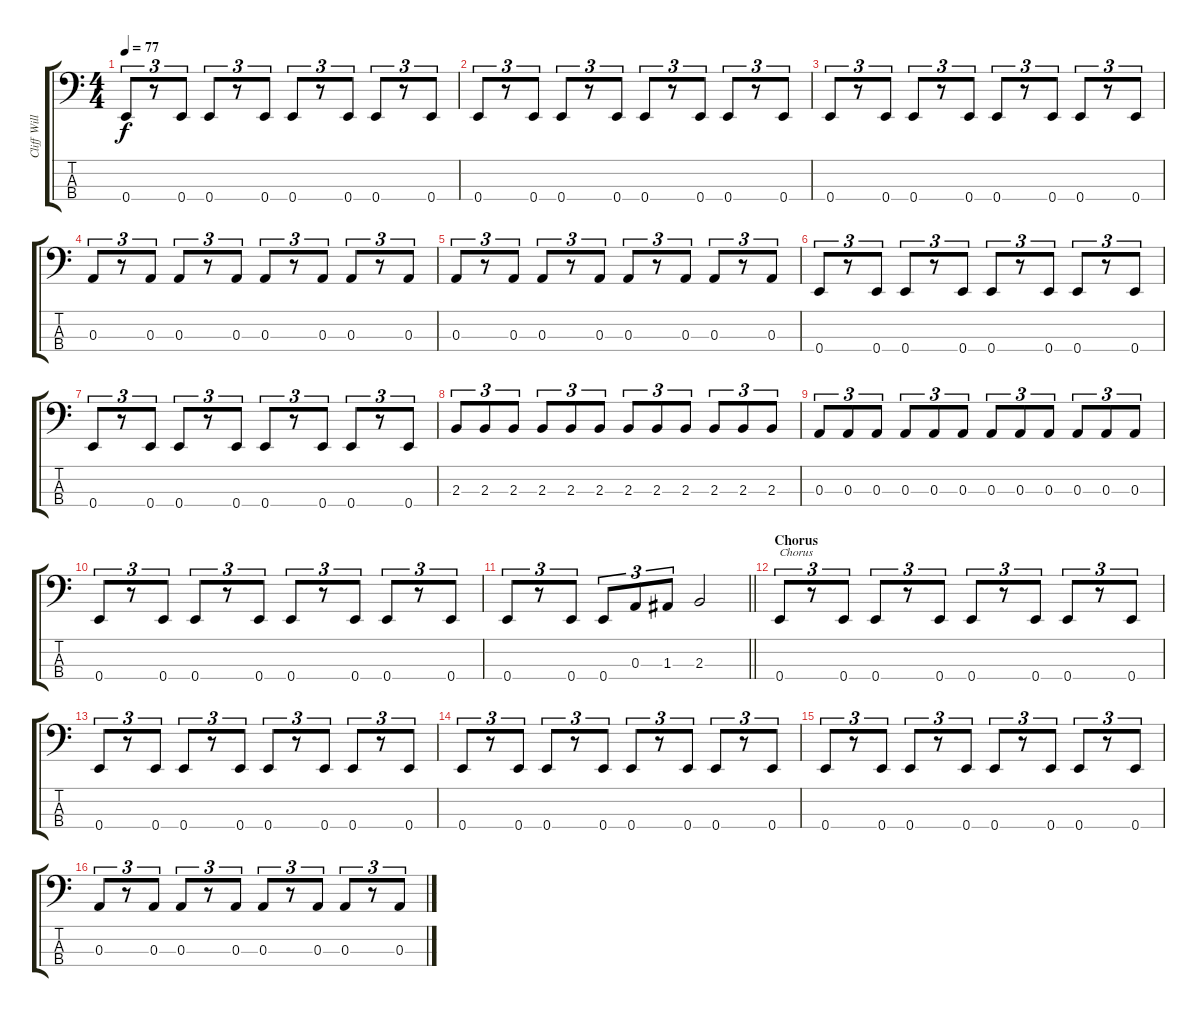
\track ("Cliff Williams" "Cliff Will") {instrument electricbassfinger}
\staff {score tabs}
\tuning (G2 D2 A1 E1) {hide}
\ts (4 4)
\tempo 77
\clef f4
\ks c
0.4.8{tu (3 2) dy f} r.8{tu (3 2)} 0.4.8{tu (3 2)} 0.4.8{tu (3 2)} r.8{tu (3 2)} 0.4.8{tu (3 2)} 0.4.8{tu (3 2)} r.8{tu (3 2)} 0.4.8{tu (3 2)} 0.4.8{tu (3 2)} r.8{tu (3 2)} 0.4.8{tu (3 2)} |
0.4.8{tu (3 2)} r.8{tu (3 2)} 0.4.8{tu (3 2)} 0.4.8{tu (3 2)} r.8{tu (3 2)} 0.4.8{tu (3 2)} 0.4.8{tu (3 2)} r.8{tu (3 2)} 0.4.8{tu (3 2)} 0.4.8{tu (3 2)} r.8{tu (3 2)} 0.4.8{tu (3 2)} |
0.4.8{tu (3 2)} r.8{tu (3 2)} 0.4.8{tu (3 2)} 0.4.8{tu (3 2)} r.8{tu (3 2)} 0.4.8{tu (3 2)} 0.4.8{tu (3 2)} r.8{tu (3 2)} 0.4.8{tu (3 2)} 0.4.8{tu (3 2)} r.8{tu (3 2)} 0.4.8{tu (3 2)} |
0.3.8{tu (3 2)} r.8{tu (3 2)} 0.3.8{tu (3 2)} 0.3.8{tu (3 2)} r.8{tu (3 2)} 0.3.8{tu (3 2)} 0.3.8{tu (3 2)} r.8{tu (3 2)} 0.3.8{tu (3 2)} 0.3.8{tu (3 2)} r.8{tu (3 2)} 0.3.8{tu (3 2)} |
0.3.8{tu (3 2)} r.8{tu (3 2)} 0.3.8{tu (3 2)} 0.3.8{tu (3 2)} r.8{tu (3 2)} 0.3.8{tu (3 2)} 0.3.8{tu (3 2)} r.8{tu (3 2)} 0.3.8{tu (3 2)} 0.3.8{tu (3 2)} r.8{tu (3 2)} 0.3.8{tu (3 2)} |
0.4.8{tu (3 2)} r.8{tu (3 2)} 0.4.8{tu (3 2)} 0.4.8{tu (3 2)} r.8{tu (3 2)} 0.4.8{tu (3 2)} 0.4.8{tu (3 2)} r.8{tu (3 2)} 0.4.8{tu (3 2)} 0.4.8{tu (3 2)} r.8{tu (3 2)} 0.4.8{tu (3 2)} |
0.4.8{tu (3 2)} r.8{tu (3 2)} 0.4.8{tu (3 2)} 0.4.8{tu (3 2)} r.8{tu (3 2)} 0.4.8{tu (3 2)} 0.4.8{tu (3 2)} r.8{tu (3 2)} 0.4.8{tu (3 2)} 0.4.8{tu (3 2)} r.8{tu (3 2)} 0.4.8{tu (3 2)} |
2.3.8{tu (3 2)} 2.3.8{tu (3 2)} 2.3.8{tu (3 2)} 2.3.8{tu (3 2)} 2.3.8{tu (3 2)} 2.3.8{tu (3 2)} 2.3.8{tu (3 2)} 2.3.8{tu (3 2)} 2.3.8{tu (3 2)} 2.3.8{tu (3 2)} 2.3.8{tu (3 2)} 2.3.8{tu (3 2)} |
0.3.8{tu (3 2)} 0.3.8{tu (3 2)} 0.3.8{tu (3 2)} 0.3.8{tu (3 2)} 0.3.8{tu (3 2)} 0.3.8{tu (3 2)} 0.3.8{tu (3 2)} 0.3.8{tu (3 2)} 0.3.8{tu (3 2)} 0.3.8{tu (3 2)} 0.3.8{tu (3 2)} 0.3.8{tu (3 2)} |
0.4.8{tu (3 2)} r.8{tu (3 2)} 0.4.8{tu (3 2)} 0.4.8{tu (3 2)} r.8{tu (3 2)} 0.4.8{tu (3 2)} 0.4.8{tu (3 2)} r.8{tu (3 2)} 0.4.8{tu (3 2)} 0.4.8{tu (3 2)} r.8{tu (3 2)} 0.4.8{tu (3 2)} |
\barLineRight lightlight
0.4.8{tu (3 2)} r.8{tu (3 2)} 0.4.8{tu (3 2)} 0.4.8{tu (3 2)} 0.3.8{tu (3 2)} 1.3.8{tu (3 2)} 2.3.2 |
\section ("" "Chorus")
0.4.8{tu (3 2) txt "Chorus"} r.8{tu (3 2)} 0.4.8{tu (3 2)} 0.4.8{tu (3 2)} r.8{tu (3 2)} 0.4.8{tu (3 2)} 0.4.8{tu (3 2)} r.8{tu (3 2)} 0.4.8{tu (3 2)} 0.4.8{tu (3 2)} r.8{tu (3 2)} 0.4.8{tu (3 2)} |
0.4.8{tu (3 2)} r.8{tu (3 2)} 0.4.8{tu (3 2)} 0.4.8{tu (3 2)} r.8{tu (3 2)} 0.4.8{tu (3 2)} 0.4.8{tu (3 2)} r.8{tu (3 2)} 0.4.8{tu (3 2)} 0.4.8{tu (3 2)} r.8{tu (3 2)} 0.4.8{tu (3 2)} |
0.4.8{tu (3 2)} r.8{tu (3 2)} 0.4.8{tu (3 2)} 0.4.8{tu (3 2)} r.8{tu (3 2)} 0.4.8{tu (3 2)} 0.4.8{tu (3 2)} r.8{tu (3 2)} 0.4.8{tu (3 2)} 0.4.8{tu (3 2)} r.8{tu (3 2)} 0.4.8{tu (3 2)} |
0.4.8{tu (3 2)} r.8{tu (3 2)} 0.4.8{tu (3 2)} 0.4.8{tu (3 2)} r.8{tu (3 2)} 0.4.8{tu (3 2)} 0.4.8{tu (3 2)} r.8{tu (3 2)} 0.4.8{tu (3 2)} 0.4.8{tu (3 2)} r.8{tu (3 2)} 0.4.8{tu (3 2)} |
0.3.8{tu (3 2)} r.8{tu (3 2)} 0.3.8{tu (3 2)} 0.3.8{tu (3 2)} r.8{tu (3 2)} 0.3.8{tu (3 2)} 0.3.8{tu (3 2)} r.8{tu (3 2)} 0.3.8{tu (3 2)} 0.3.8{tu (3 2)} r.8{tu (3 2)} 0.3.8{tu (3 2)}
